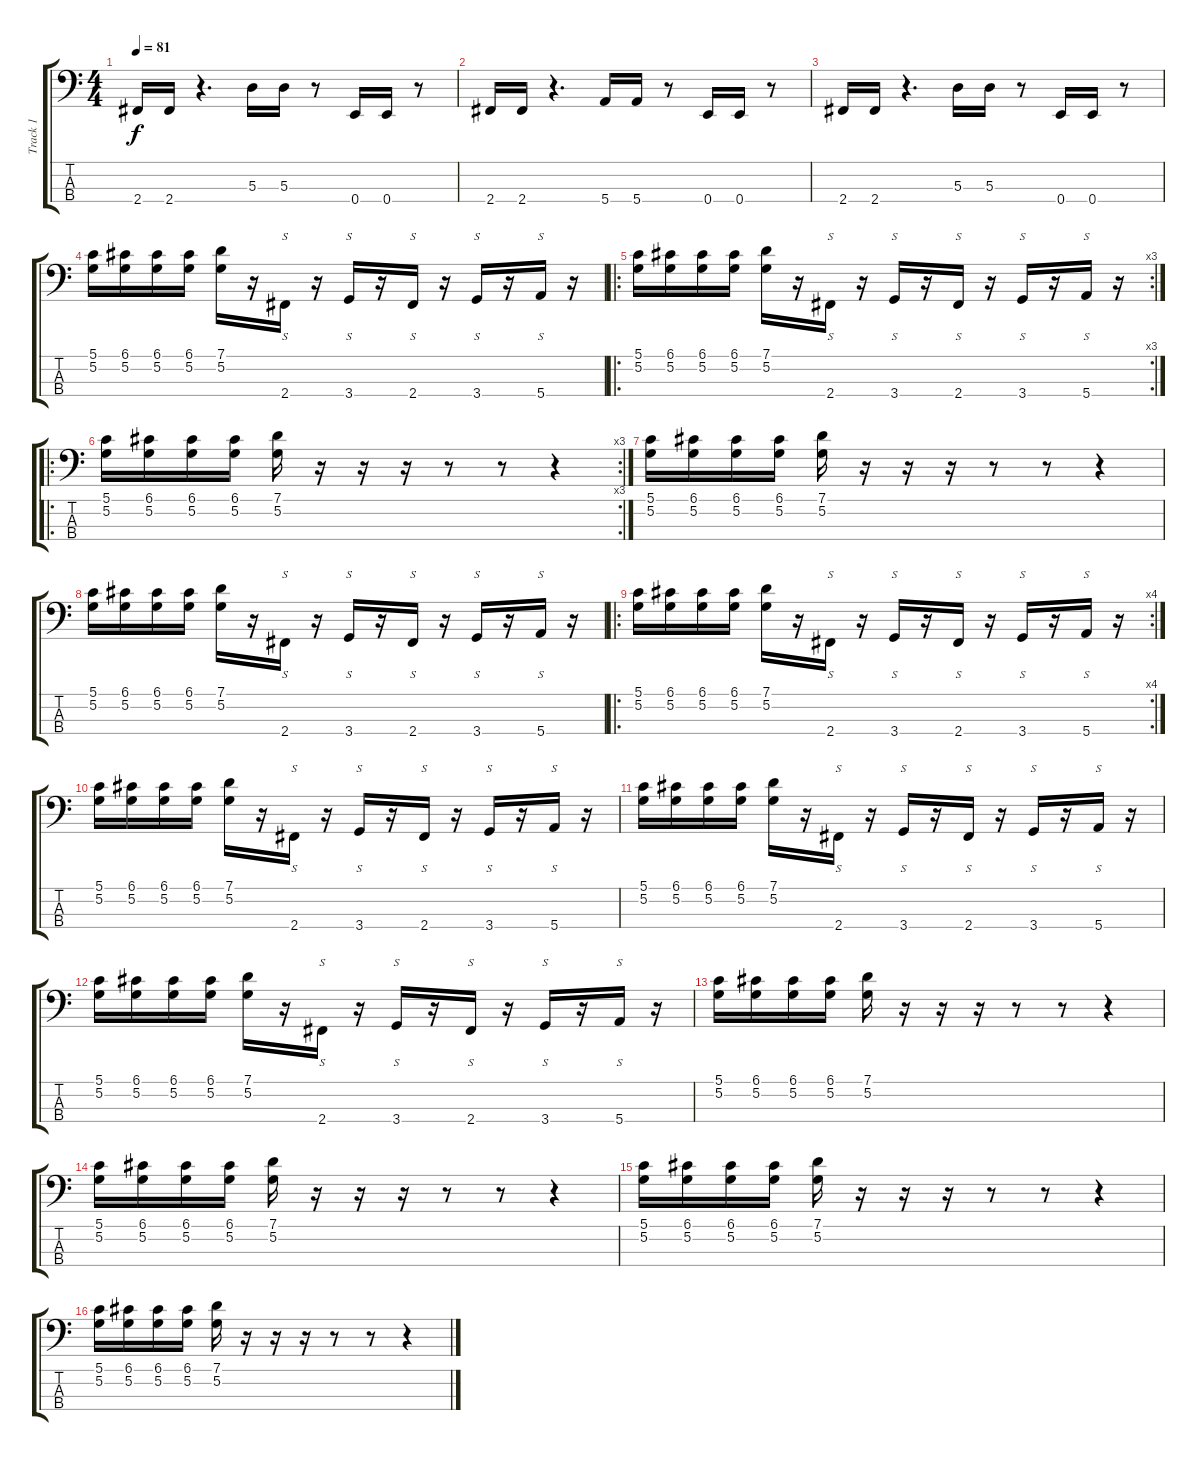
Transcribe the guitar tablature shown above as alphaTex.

\track ("Track 1" "Track 1") {instrument slapbass2}
\staff {score tabs}
\tuning (G2 D2 A1 E1) {hide}
\ts (4 4)
\tempo 81
\clef f4
\ks c
2.4.16{dy f} 2.4.16 r.4{d} 5.3.16 5.3.16 r.8 0.4.16 0.4.16 r.8 |
2.4.16 2.4.16 r.4{d} 5.4.16 5.4.16 r.8 0.4.16 0.4.16 r.8 |
2.4.16 2.4.16 r.4{d} 5.3.16 5.3.16 r.8 0.4.16 0.4.16 r.8 |
(5.1 5.2).16 (6.1 5.2).16 (6.1 5.2).16 (6.1 5.2).16 (7.1 5.2).16 r.16 2.4.16{s} r.16 3.4.16{s} r.16 2.4.16{s} r.16 3.4.16{s} r.16 5.4.16{s} r.16 |
\ro
\rc 3
(5.1 5.2).16 (6.1 5.2).16 (6.1 5.2).16 (6.1 5.2).16 (7.1 5.2).16 r.16 2.4.16{s} r.16 3.4.16{s} r.16 2.4.16{s} r.16 3.4.16{s} r.16 5.4.16{s} r.16 |
\ro
\rc 3
(5.1 5.2).16 (6.1 5.2).16 (6.1 5.2).16 (6.1 5.2).16 (7.1 5.2).16 r.16 r.16 r.16 r.8 r.8 r.4 |
(5.1 5.2).16 (6.1 5.2).16 (6.1 5.2).16 (6.1 5.2).16 (7.1 5.2).16 r.16 r.16 r.16 r.8 r.8 r.4 |
(5.1 5.2).16 (6.1 5.2).16 (6.1 5.2).16 (6.1 5.2).16 (7.1 5.2).16 r.16 2.4.16{s} r.16 3.4.16{s} r.16 2.4.16{s} r.16 3.4.16{s} r.16 5.4.16{s} r.16 |
\ro
\rc 4
(5.1 5.2).16 (6.1 5.2).16 (6.1 5.2).16 (6.1 5.2).16 (7.1 5.2).16 r.16 2.4.16{s} r.16 3.4.16{s} r.16 2.4.16{s} r.16 3.4.16{s} r.16 5.4.16{s} r.16 |
(5.1 5.2).16 (6.1 5.2).16 (6.1 5.2).16 (6.1 5.2).16 (7.1 5.2).16 r.16 2.4.16{s} r.16 3.4.16{s} r.16 2.4.16{s} r.16 3.4.16{s} r.16 5.4.16{s} r.16 |
(5.1 5.2).16 (6.1 5.2).16 (6.1 5.2).16 (6.1 5.2).16 (7.1 5.2).16 r.16 2.4.16{s} r.16 3.4.16{s} r.16 2.4.16{s} r.16 3.4.16{s} r.16 5.4.16{s} r.16 |
(5.1 5.2).16 (6.1 5.2).16 (6.1 5.2).16 (6.1 5.2).16 (7.1 5.2).16 r.16 2.4.16{s} r.16 3.4.16{s} r.16 2.4.16{s} r.16 3.4.16{s} r.16 5.4.16{s} r.16 |
(5.1 5.2).16 (6.1 5.2).16 (6.1 5.2).16 (6.1 5.2).16 (7.1 5.2).16 r.16 r.16 r.16 r.8 r.8 r.4 |
(5.1 5.2).16 (6.1 5.2).16 (6.1 5.2).16 (6.1 5.2).16 (7.1 5.2).16 r.16 r.16 r.16 r.8 r.8 r.4 |
(5.1 5.2).16 (6.1 5.2).16 (6.1 5.2).16 (6.1 5.2).16 (7.1 5.2).16 r.16 r.16 r.16 r.8 r.8 r.4 |
(5.1 5.2).16 (6.1 5.2).16 (6.1 5.2).16 (6.1 5.2).16 (7.1 5.2).16 r.16 r.16 r.16 r.8 r.8 r.4
